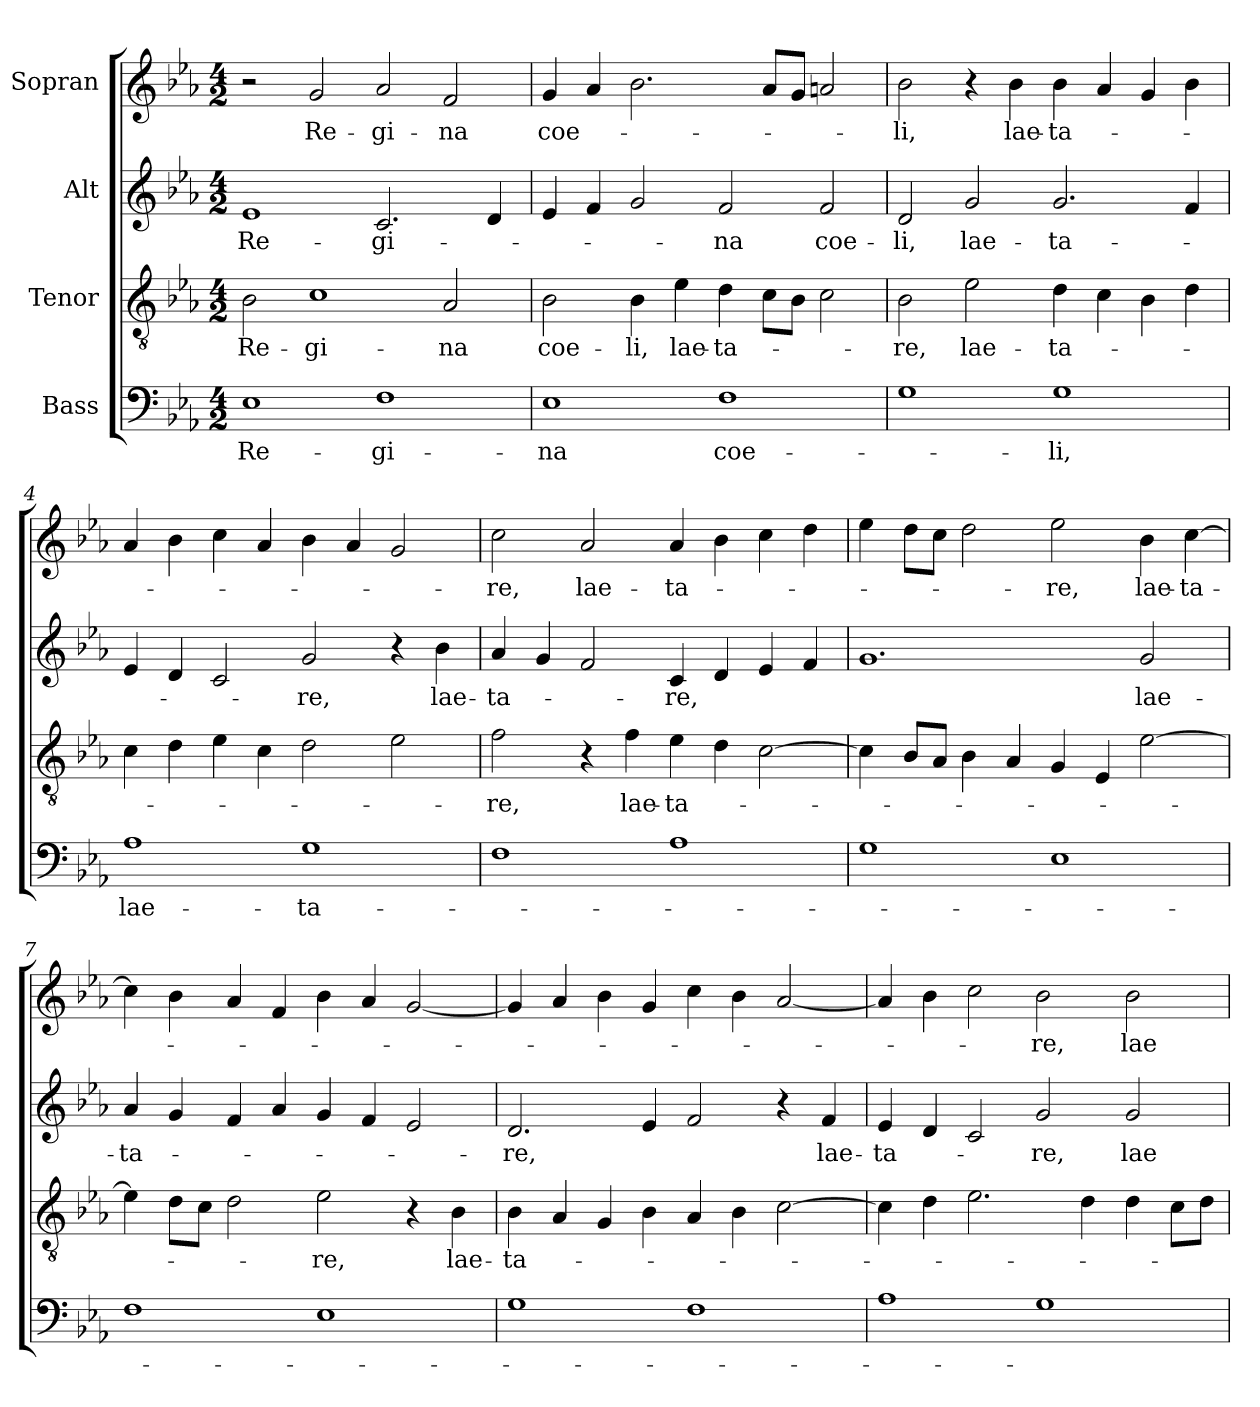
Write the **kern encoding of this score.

**kern	**text	**kern	**text	**kern	**text	**kern	**text
*part4	*part4	*part3	*part3	*part2	*part2	*part1	*part1
*staff4	*staff4	*staff3	*staff3	*staff2	*staff2	*staff1	*staff1
*I"Bass	*	*I"Tenor	*	*I"Alt	*	*I"Sopran	*
*clefF4	*	*clefGv2	*	*clefG2	*	*clefG2	*
*k[b-e-a-]	*	*k[b-e-a-]	*	*k[b-e-a-]	*	*k[b-e-a-]	*
*M4/2	*	*M4/2	*	*M4/2	*	*M4/2	*
*MM176	*	*MM176	*	*MM176	*	*MM176	*
=1	=1	=1	=1	=1	=1	=1	=1
!	!LO:LY:b	!	!LO:LY:b	!	!LO:LY:b	!	!
1E-	Re-	2B-\	Re-	1e-	Re-	2r	.
!	!	!	!LO:LY:b	!	!	!	!LO:LY:b
.	.	1c	-gi-	.	.	2g/	Re-
!	!LO:LY:b	!	!	!	!LO:LY:b	!	!LO:LY:b
1F	-gi-	.	.	2.c/	-gi-	2a-/	-gi-
!	!	!	!LO:LY:b	!	!	!	!LO:LY:b
.	.	2A-/	-na	.	.	2f/	-na
.	.	.	.	4d/	.	.	.
=2	=2	=2	=2	=2	=2	=2	=2
!	!LO:LY:b	!	!LO:LY:b	!	!	!	!LO:LY:b
1E-	-na	2B-\	coe-	4e-/	.	4g/	coe-
.	.	.	.	4f/	.	4a-/	.
!	!	!	!LO:LY:b	!	!	!	!
.	.	4B-\	-li,	2g/	.	2.b-\	.
!	!	!	!LO:LY:b	!	!	!	!
.	.	4e-\	lae-	.	.	.	.
!	!LO:LY:b	!	!LO:LY:b	!	!LO:LY:b	!	!
1F	coe-	4d\	-ta-	2f/	-na	.	.
.	.	8c\L	.	.	.	8a-/L	.
.	.	8B-\J	.	.	.	8g/J	.
!	!	!	!	!	!LO:LY:b	!	!
.	.	2c\	.	2f/	coe-	2an/	.
=3	=3	=3	=3	=3	=3	=3	=3
!	!	!	!LO:LY:b	!	!LO:LY:b	!	!LO:LY:b
1G	.	2B-\	-re,	2d/	-li,	2b-\	-li,
!	!	!	!LO:LY:b	!	!LO:LY:b	!	!
.	.	2e-\	lae-	2g/	lae-	4r	.
!	!	!	!	!	!	!	!LO:LY:b
.	.	.	.	.	.	4b-\	lae-
!	!LO:LY:b	!	!LO:LY:b	!	!LO:LY:b	!	!LO:LY:b
1G	-li,	4d\	-ta-	2.g/	-ta-	4b-\	-ta-
.	.	4c\	.	.	.	4a-/	.
.	.	4B-\	.	.	.	4g/	.
.	.	4d\	.	4f/	.	4b-\	.
=4	=4	=4	=4	=4	=4	=4	=4
!	!LO:LY:b	!	!	!	!	!	!
1A-	lae-	4c\	.	4e-/	.	4a-/	.
.	.	4d\	.	4d/	.	4b-\	.
.	.	4e-\	.	2c/	.	4cc\	.
.	.	4c\	.	.	.	4a-/	.
!	!LO:LY:b	!	!	!	!LO:LY:b	!	!
1G	-ta-	2d\	.	2g/	-re,	4b-\	.
.	.	.	.	.	.	4a-/	.
.	.	2e-\	.	4r	.	2g/	.
!	!	!	!	!	!LO:LY:b	!	!
.	.	.	.	4b-\	lae-	.	.
!!LO:LB:g=z
=5	=5	=5	=5	=5	=5	=5	=5
!	!	!	!LO:LY:b	!	!LO:LY:b	!	!LO:LY:b
1F	.	2f\	-re,	4a-/	-ta-	2cc\	-re,
.	.	.	.	4g/	.	.	.
!	!	!	!	!	!	!	!LO:LY:b
.	.	4r	.	2f/	.	2a-/	lae-
!	!	!	!LO:LY:b	!	!	!	!
.	.	4f\	lae-	.	.	.	.
!	!	!	!LO:LY:b	!	!LO:LY:b	!	!LO:LY:b
1A-	.	4e-\	-ta-	4c/	re,	4a-/	-ta-
.	.	4d\	.	4d/	.	4b-\	.
.	.	[2c\	.	4e-/	.	4cc\	.
.	.	.	.	4f/	.	4dd\	.
=6	=6	=6	=6	=6	=6	=6	=6
1G	.	4c\]	.	1.g	.	4ee-\	.
.	.	8B-/L	.	.	.	8dd\L	.
.	.	8A-/J	.	.	.	8cc\J	.
.	.	4B-\	.	.	.	2dd\	.
.	.	4A-/	.	.	.	.	.
!	!	!	!	!	!	!	!LO:LY:b
1E-	.	4G/	.	.	.	2ee-\	-re,
.	.	4E-/	.	.	.	.	.
!	!	!	!	!	!LO:LY:b	!	!LO:LY:b
.	.	[2e-\	.	2g/	lae-	4b-\	lae-
!	!	!	!	!	!	!	!LO:LY:b
.	.	.	.	.	.	[4cc\	-ta-
=7	=7	=7	=7	=7	=7	=7	=7
!	!	!	!	!	!LO:LY:b	!	!
1F	.	4e-\]	.	4a-/	-ta-	4cc\]	.
.	.	8d\L	.	4g/	.	4b-\	.
.	.	8c\J	.	.	.	.	.
.	.	2d\	.	4f/	.	4a-/	.
.	.	.	.	4a-/	.	4f/	.
!	!	!	!LO:LY:b	!	!	!	!
1E-	.	2e-\	-re,	4g/	.	4b-\	.
.	.	.	.	4f/	.	4a-/	.
.	.	4r	.	2e-/	.	[2g/	.
!	!	!	!LO:LY:b	!	!	!	!
.	.	4B-\	lae-	.	.	.	.
=8	=8	=8	=8	=8	=8	=8	=8
!	!	!	!LO:LY:b	!	!LO:LY:b	!	!
1G	.	4B-\	-ta-	2.d/	-re,	4g/]	.
.	.	4A-/	.	.	.	4a-/	.
.	.	4G/	.	.	.	4b-\	.
.	.	4B-\	.	4e-/	.	4g/	.
1F	.	4A-/	.	2f/	.	4cc\	.
.	.	4B-\	.	.	.	4b-\	.
.	.	[2c\	.	4r	.	[2a-/	.
!	!	!	!	!	!LO:LY:b	!	!
.	.	.	.	4f/	lae-	.	.
=9	=9	=9	=9	=9	=9	=9	=9
!	!	!	!	!	!LO:LY:b	!	!
1A-	.	4c\]	.	4e-/	-ta-	4a-/]	.
.	.	4d\	.	4d/	.	4b-\	.
.	.	2.e-\	.	2c/	.	2cc\	.
!	!	!	!	!	!LO:LY:b	!	!LO:LY:b
1G	.	.	.	2g/	-re,	2b-\	-re,
.	.	4d\	.	.	.	.	.
!	!	!	!	!	!LO:LY:b	!	!LO:LY:b
.	.	4d\	.	2g/	lae-	2b-\	lae-
.	.	8c\L	.	.	.	.	.
.	.	8d\J	.	.	.	.	.
=	=	=	=	=	=	=	=
*-	*-	*-	*-	*-	*-	*-	*-
